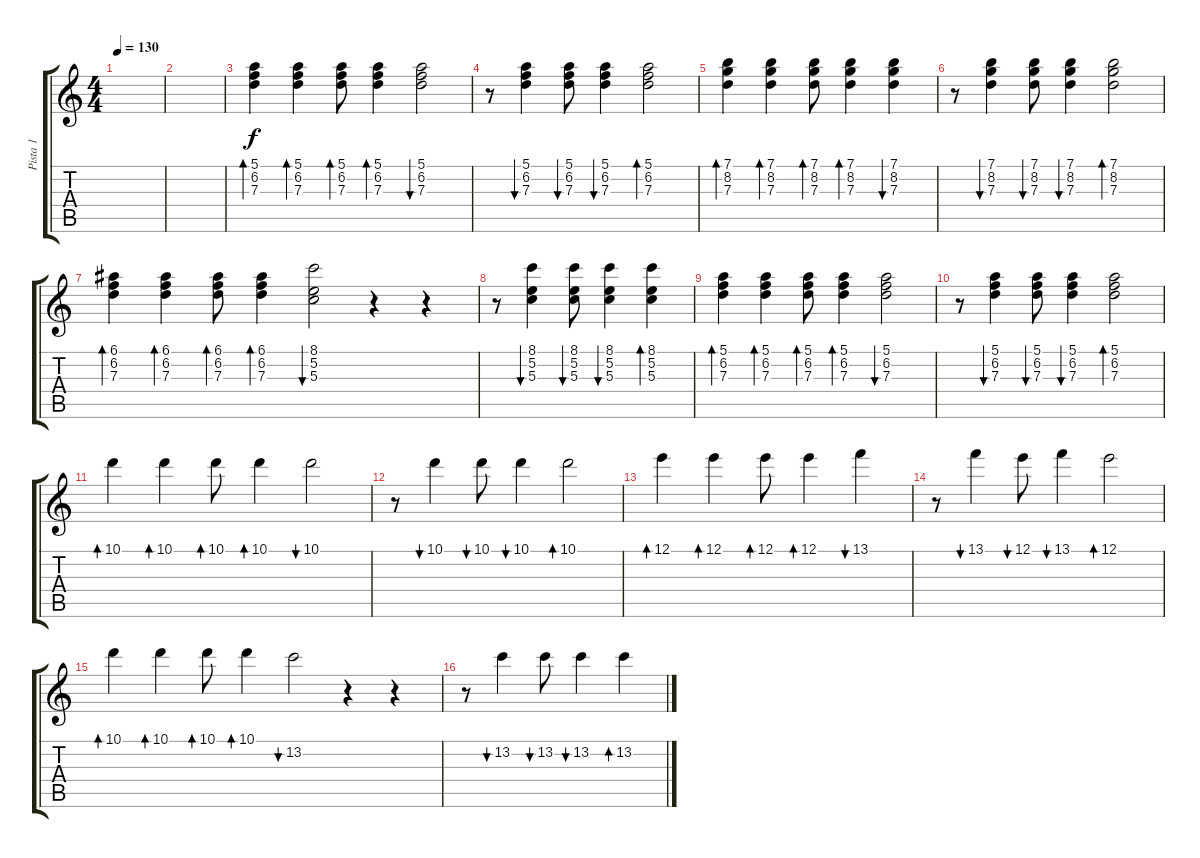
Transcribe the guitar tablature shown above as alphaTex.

\track ("Pista 1" "Pista 1") {instrument electricguitarclean}
\staff {score tabs}
\tuning (E4 B3 G3 D3 A2 E2) {hide}
\ts (4 4)
\tempo 130
\clef g2
\ks c
|
|
(5.1 6.2 7.3).4{bd 60 volume 12} (5.1 6.2 7.3).4{bd 60} (5.1 6.2 7.3).8{bd 60} (5.1 6.2 7.3).4{bd 60} (5.1 6.2 7.3).2{bu 60} |
r.8 (5.1 6.2 7.3).4{bu 60} (5.1 6.2 7.3).8{bu 60} (5.1 6.2 7.3).4{bu 60} (5.1 6.2 7.3).2{bd 60} |
(7.1 8.2 7.3).4{bd 60} (7.1 8.2 7.3).4{bd 60} (7.1 8.2 7.3).8{bd 60} (7.1 8.2 7.3).4{bd 60} (7.1 8.2 7.3).4{bu 60} |
r.8 (7.1 8.2 7.3).4{bu 60} (7.1 8.2 7.3).8{bu 60} (7.1 8.2 7.3).4{bu 60} (7.1 8.2 7.3).2{bd 60} |
(6.1 6.2 7.3).4{bd 60} (6.1 6.2 7.3).4{bd 60} (6.1 6.2 7.3).8{bd 60} (6.1 6.2 7.3).4{bd 60} (8.1 5.2 5.3).2{bu 60} r.4 r.4 |
r.8 (8.1 5.2 5.3).4{bu 60} (8.1 5.2 5.3).8{bu 60} (8.1 5.2 5.3).4{bu 60} (8.1 5.2 5.3).4{bd 60} |
(5.1 6.2 7.3).4{bd 60} (5.1 6.2 7.3).4{bd 60} (5.1 6.2 7.3).8{bd 60} (5.1 6.2 7.3).4{bd 60} (5.1 6.2 7.3).2{bu 60} |
r.8 (5.1 6.2 7.3).4{bu 60} (5.1 6.2 7.3).8{bu 60} (5.1 6.2 7.3).4{bu 60} (5.1 6.2 7.3).2{bd 60} |
10.1.4{bd 60} 10.1.4{bd 60} 10.1.8{bd 60} 10.1.4{bd 60} 10.1.2{bu 60} |
r.8 10.1.4{bu 60} 10.1.8{bu 60} 10.1.4{bu 60} 10.1.2{bd 60} |
12.1.4{bd 60} 12.1.4{bd 60} 12.1.8{bd 60} 12.1.4{bd 60} 13.1.4{bu 60} |
r.8 13.1.4{bu 60} 12.1.8{bu 60} 13.1.4{bu 60} 12.1.2{bd 60} |
10.1.4{bd 60} 10.1.4{bd 60} 10.1.8{bd 60} 10.1.4{bd 60} 13.2.2{bu 60} r.4 r.4 |
r.8 13.2.4{bu 60} 13.2.8{bu 60} 13.2.4{bu 60} 13.2.4{bd 60}
